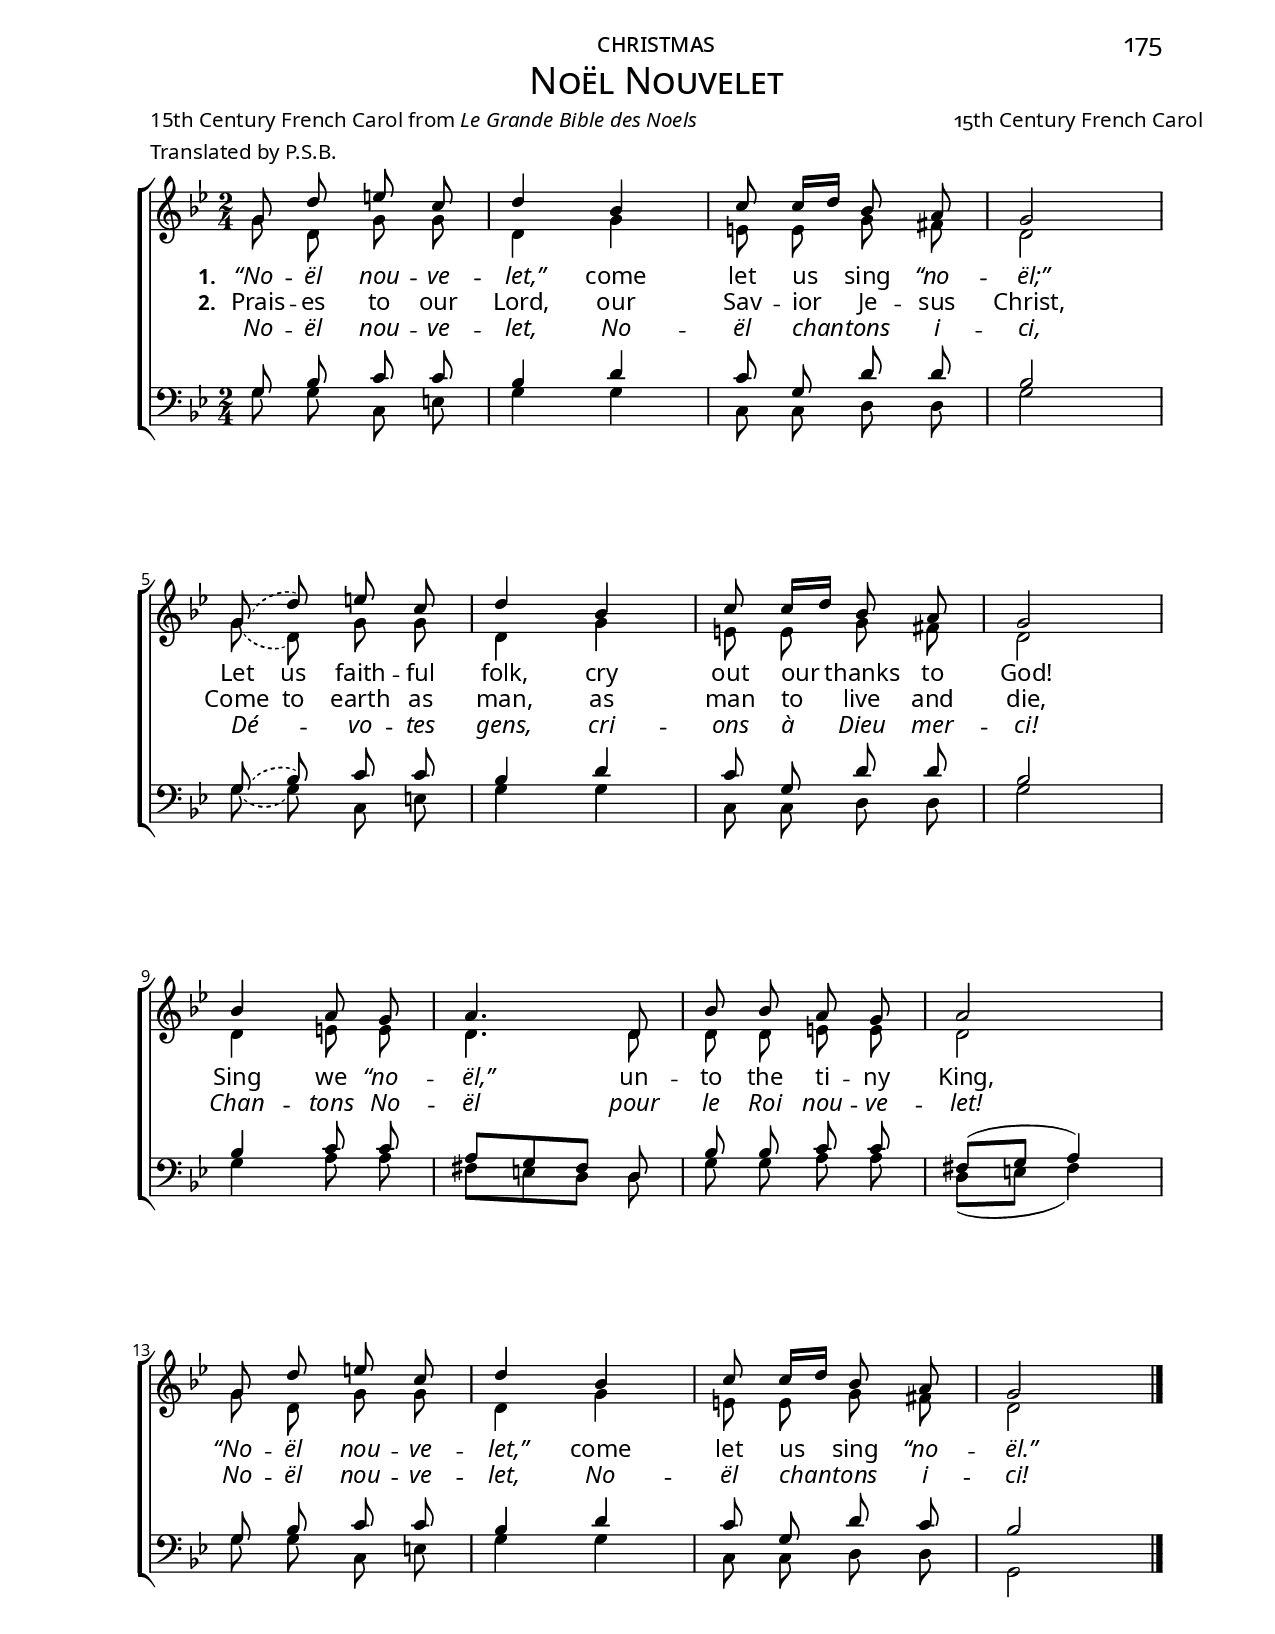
\version "2.14.2"
\include "util.ly"
\header {
  title = \markup{\override #'(font-name . "Garamond Premr Pro Smbd Subh"){ \abs-fontsize #18 \smallCapsOldStyle"Noël Nouvelet"}}
  poet = \markup\column {\concat{"15th Century French Carol from "\italic "Le Grande Bible des Noels"} "Translated by P.S.B."}
  composer = \markup\oldStyleNum"15th Century French Carol"
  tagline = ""
}
\paper {
  %print-all-headers = ##t
  paper-height = 11\in
  paper-width = 8.5\in
  indent = 0\in
  %system-system-spacing = #'((basic-distance . 10) (padding . 0))
  %system-system-spacing =
  %  #'((basic-distance . 0)
  %     (minimum-distance . 0)
  %     (padding . -0.35)
  %     (stretchability . 100))
  ragged-last-bottom = ##f
  ragged-bottom = ##f
  two-sided = ##t
  inner-margin = 1\in
  outer-margin = 0.75\in
  top-margin = 0.26\in
  bottom-margin = 0.25\in
  first-page-number = #175
  print-first-page-number = ##t
  headerLine = \markup{ \smallCapsOldStyle"christmas"}
  oddHeaderMarkup = \markup\fill-line{
     \abs-fontsize #12.5
     \combine 
        \fill-line{"" \on-the-fly #print-page-number-check-first
        \oldStylePageNum""
        }
        \fill-line{\headerLine}
  }
  evenHeaderMarkup = \markup {
     \abs-fontsize #12.5
     \combine
        \on-the-fly #print-page-number-check-first
        \oldStylePageNum""
        \fill-line{\headerLine}
  }
}
#(set-global-staff-size 18) \paper{ #(define fonts (make-pango-font-tree "Garamond Premr Pro" "Garamond Premr Pro" "Garamond Premr Pro" (/ 18 20))) }
global = {
  \key bes \major
  \time 2/4
  \autoBeamOff
}

sopMusic = \relative c'' {
  g8 d' e c |
  d4 bes |
  c8 c16[ d] bes8 a |
  g2 | \break
  
  \slurDashed
  g8( d') e c |
  \slurSolid
  d4 bes |
  c8 c16[ d] bes8 a |
  g2 | \break
  
  bes4 a8 g |
  a4. d,8 |
  bes' bes a g |
  a2 | \break
  
  g8 d' e c |
  d4 bes |
  c8 c16[ d] bes8 a |
  g2 \bar "|."
}
sopWords = \lyricmode {
  
}

altoMusic = \relative c' {
  g'8 d g g |
  d4 g |
  e8 e g fis |
  d2 |
  
  \slurDashed
  g8( d) g g |
  \slurSolid
  d4 g |
  e8 e g fis |
  d2 |
  
  d4 e8 e |
  d4. d8 |
  d d e e |
  d2 |
  
  g8 d g g |
  d4 g |
  e8 e g fis |
  d2 \bar "|."
}
altoWords = \lyricmode {
  \dropLyricsV
  \set stanza = #"1. "
  \markup\italic “No -- \markup\italic ël \markup\italic nou -- \markup\italic ve -- \markup\italic let,”
  come let us sing \markup\italic “no -- \markup\italic ël;”
  \set ignoreMelismata = ##t
  Let us faith -- ful folk,
  \unset ignoreMelismata
  cry out our thanks to God!
  
  Sing we \markup\italic “no -- \markup\italic ël,”
  un -- to the ti -- ny King,
  \markup\italic “No -- \markup\italic ël \markup\italic nou -- \markup\italic ve -- \markup\italic let,”
  come let us sing \markup\italic “no -- \markup\italic ël.”
}
altoWordsII = \lyricmode {
  \dropLyricsV
  \set stanza = #"2. "
  Prais -- es to our Lord, our Sav -- ior Je -- sus Christ,
  \set ignoreMelismata = ##t
  Come to earth as man, 
  \unset ignoreMelismata
  as man to live and die,
  
}
altoWordsIII = \lyricmode {
  \dropLyricsV
  \markup\italic No -- \markup\italic ël \markup\italic nou -- \markup\italic ve -- \markup\italic let, \markup\italic No -- \markup\italic ël \markup\italic chan -- \markup\italic tons \markup\italic i -- \markup\italic ci,
  \markup\italic Dé -- \markup\italic vo -- \markup\italic tes \markup\italic gens, \markup\italic cri -- \markup\italic ons \markup\italic à \markup\italic Dieu \markup\italic mer -- \markup\italic ci!
  
  \markup\italic Chan -- \markup\italic tons \markup\italic No -- \markup\italic ël \markup\italic pour \markup\italic le \markup\italic Roi \markup\italic nou -- \markup\italic ve -- \markup\italic let!
  \markup\italic No -- \markup\italic ël \markup\italic nou -- \markup\italic ve -- \markup\italic let, \markup\italic No -- \markup\italic ël \markup\italic chan -- \markup\italic tons \markup\italic i -- \markup\italic ci!
}
altoWordsIV = \lyricmode {
}

tenorMusic = \relative c' {
  g8 bes c c |
  bes4 d |
  c8 g d' d |
  bes2 |
  
  \slurDashed
  g8( bes) c c |
  \slurSolid
  bes4 d |
  c8 g d' d |
  bes2 |
  
  bes4 c8 c |
  a[ g fis] d |
  bes' bes c c |
  fis,([ g] a4) |
  
  g8 bes c c |
  bes4 d |
  c8 g d' c |
  bes2 \bar "|."
}
tenorWords = \lyricmode {

}

bassMusic = \relative c' {
  g8 g c, e |
  g4 g |
  c,8 c d d |
  g2 |
  
  \slurDashed
  g8( g) c,8 e |
  \slurSolid
  g4 g |
  c,8 c d d |
  g2 |
  
  g4 a8 a |
  fis8[ e d] d8 |
  g g a a |
  d,([ e] fis4) |
  
  g8 g c, e |
  g4 g |
  c,8 c d d |
  g,2 \bar "|."
}
bassWords = \lyricmode {

}

\score {
  <<
   \new ChoirStaff <<
    \new Staff = women <<
      \new Voice = "sopranos" { \voiceOne << \global \sopMusic >> }
      \new Voice = "altos" { \voiceTwo << \global \altoMusic >> }
    >>
    \new Lyrics \with { alignAboveContext = #"women" \override VerticalAxisGroup #'nonstaff-relatedstaff-spacing = #'((basic-distance . 1))} \lyricsto "sopranos" \sopWords
    \new Lyrics = "altosIV"  \with { alignBelowContext = #"women" } \lyricsto "sopranos" \altoWordsIV
    \new Lyrics = "altosIII"  \with { alignBelowContext = #"women" } \lyricsto "sopranos" \altoWordsIII
    \new Lyrics = "altosII"  \with { alignBelowContext = #"women" } \lyricsto "sopranos" \altoWordsII
    \new Lyrics = "altos"  \with { alignBelowContext = #"women" \override VerticalAxisGroup #'nonstaff-relatedstaff-spacing = #'((basic-distance . 1)) } \lyricsto "sopranos" \altoWords
   \new Staff = men <<
      \clef bass
      \new Voice = "tenors" { \voiceOne << \global \tenorMusic >> }
      \new Voice = "basses" { \voiceTwo << \global \bassMusic >> }
    >>
    \new Lyrics \with { alignAboveContext = #"men" \override VerticalAxisGroup #'nonstaff-relatedstaff-spacing = #'((basic-distance . 1)) } \lyricsto "tenors" \tenorWords
    \new Lyrics \with { alignBelowContext = #"men" \override VerticalAxisGroup #'nonstaff-relatedstaff-spacing = #'((basic-distance . 1)) } \lyricsto "basses" \bassWords
  >>
%    \new PianoStaff << \new Staff { \new Voice { \pianoRH } } \new Staff { \clef "bass" \pianoLH } >>
  >>
  \layout {
  \context {
    \Lyrics
    \override LyricText #'font-size = #1.3
  }
    \context {
      \Score
      %\override SpacingSpanner #'base-shortest-duration = #(ly:make-moment 1 8)
      %\override SpacingSpanner #'common-shortest-duration = #(ly:make-moment 1 4)
    }
    \context {
      % Remove all empty staves
      % \Staff \RemoveEmptyStaves \override VerticalAxisGroup #'remove-first = ##t
    }
    \context {
      \Lyrics
      \override LyricText #'X-offset = #center-on-word
    }
  }
}

